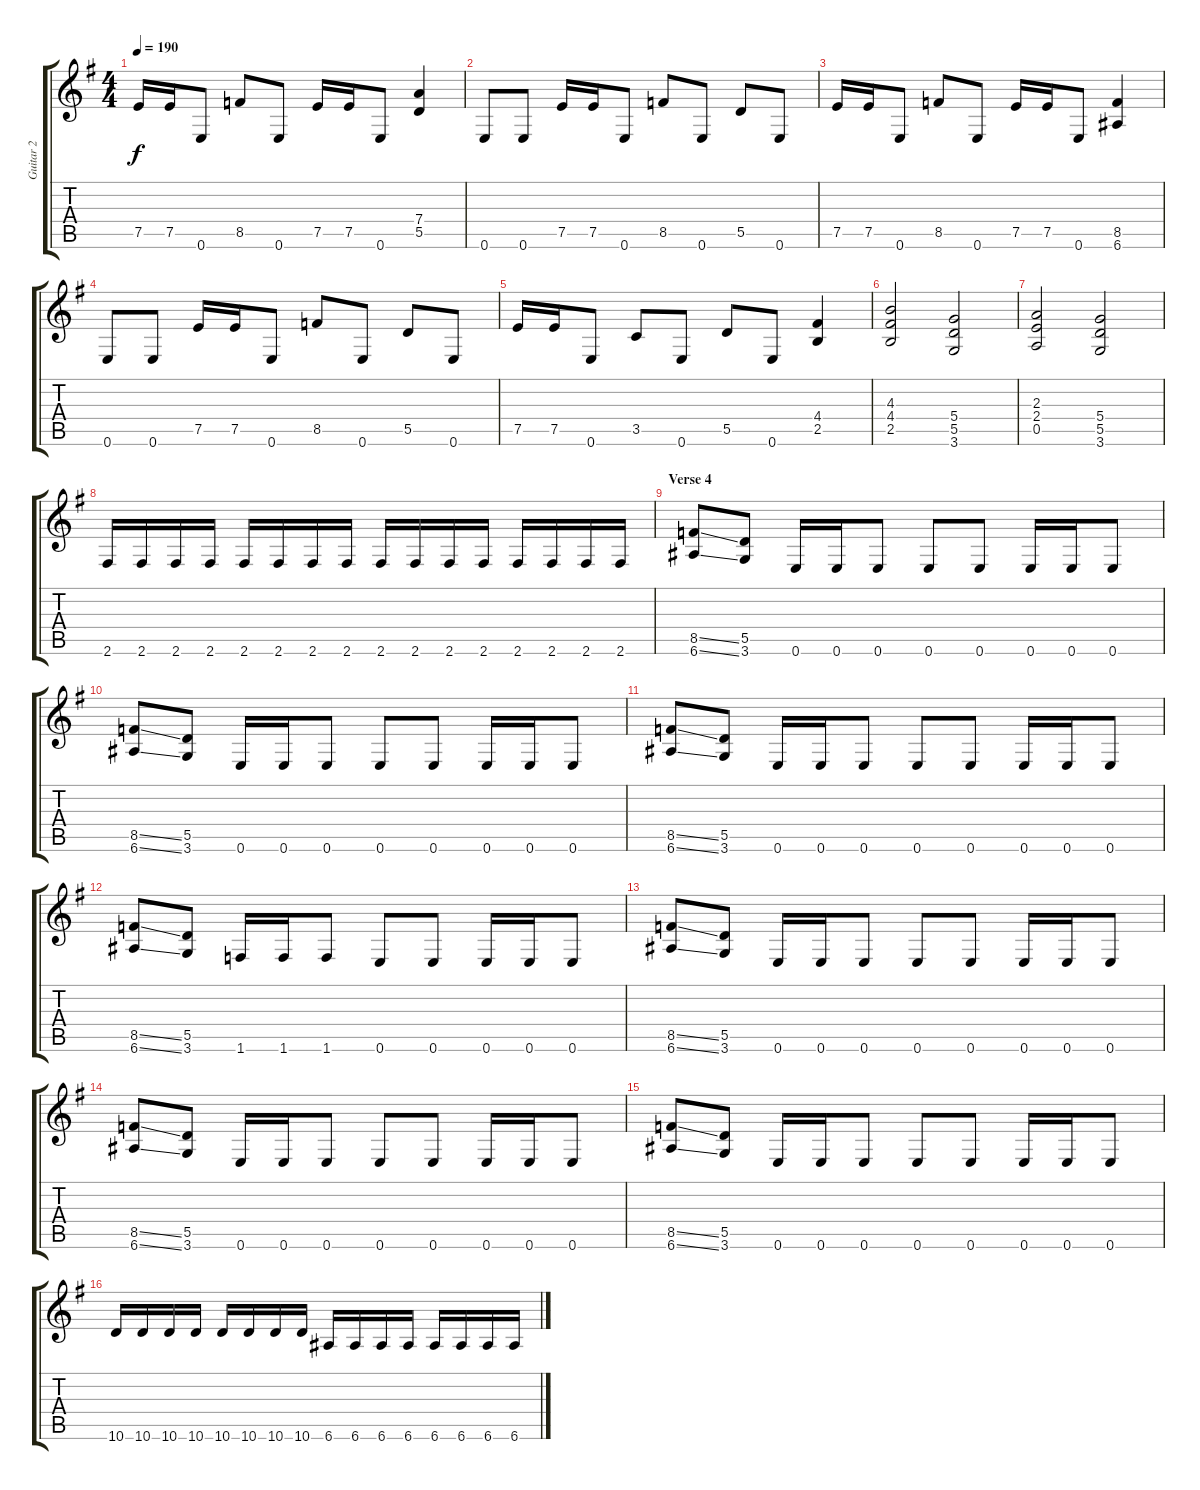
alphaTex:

\track ("Guitar 2" "Guitar 2") {instrument distortionguitar}
\staff {score tabs}
\tuning (E4 B3 G3 D3 A2 E2) {hide}
\ts (4 4)
\tempo 190
\clef g2
\ks eminor
7.5.16{dy f} 7.5.16 0.6.8 8.5.8 0.6.8 7.5.16 7.5.16 0.6.8 (7.4 5.5).4 |
0.6.8 0.6.8 7.5.16 7.5.16 0.6.8 8.5.8 0.6.8 5.5.8 0.6.8 |
7.5.16 7.5.16 0.6.8 8.5.8 0.6.8 7.5.16 7.5.16 0.6.8 (8.5 6.6).4 |
0.6.8 0.6.8 7.5.16 7.5.16 0.6.8 8.5.8 0.6.8 5.5.8 0.6.8 |
7.5.16 7.5.16 0.6.8 3.5.8 0.6.8 5.5.8 0.6.8 (4.4 2.5).4 |
(4.3 4.4 2.5).2 (5.4 5.5 3.6).2 |
(2.3 2.4 0.5).2 (5.4 5.5 3.6).2 |
2.6.16 2.6.16 2.6.16 2.6.16 2.6.16 2.6.16 2.6.16 2.6.16 2.6.16 2.6.16 2.6.16 2.6.16 2.6.16 2.6.16 2.6.16 2.6.16 |
\section ("" "Verse 4")
(8.5{ss} 6.6{ss}).8 (5.5 3.6).8 0.6.16 0.6.16 0.6.8 0.6.8 0.6.8 0.6.16 0.6.16 0.6.8 |
(8.5{ss} 6.6{ss}).8 (5.5 3.6).8 0.6.16 0.6.16 0.6.8 0.6.8 0.6.8 0.6.16 0.6.16 0.6.8 |
(8.5{ss} 6.6{ss}).8 (5.5 3.6).8 0.6.16 0.6.16 0.6.8 0.6.8 0.6.8 0.6.16 0.6.16 0.6.8 |
(8.5{ss} 6.6{ss}).8 (5.5 3.6).8 1.6.16 1.6.16 1.6.8 0.6.8 0.6.8 0.6.16 0.6.16 0.6.8 |
(8.5{ss} 6.6{ss}).8 (5.5 3.6).8 0.6.16 0.6.16 0.6.8 0.6.8 0.6.8 0.6.16 0.6.16 0.6.8 |
(8.5{ss} 6.6{ss}).8 (5.5 3.6).8 0.6.16 0.6.16 0.6.8 0.6.8 0.6.8 0.6.16 0.6.16 0.6.8 |
(8.5{ss} 6.6{ss}).8 (5.5 3.6).8 0.6.16 0.6.16 0.6.8 0.6.8 0.6.8 0.6.16 0.6.16 0.6.8 |
10.6.16 10.6.16 10.6.16 10.6.16 10.6.16 10.6.16 10.6.16 10.6.16 6.6.16 6.6.16 6.6.16 6.6.16 6.6.16 6.6.16 6.6.16 6.6.16
